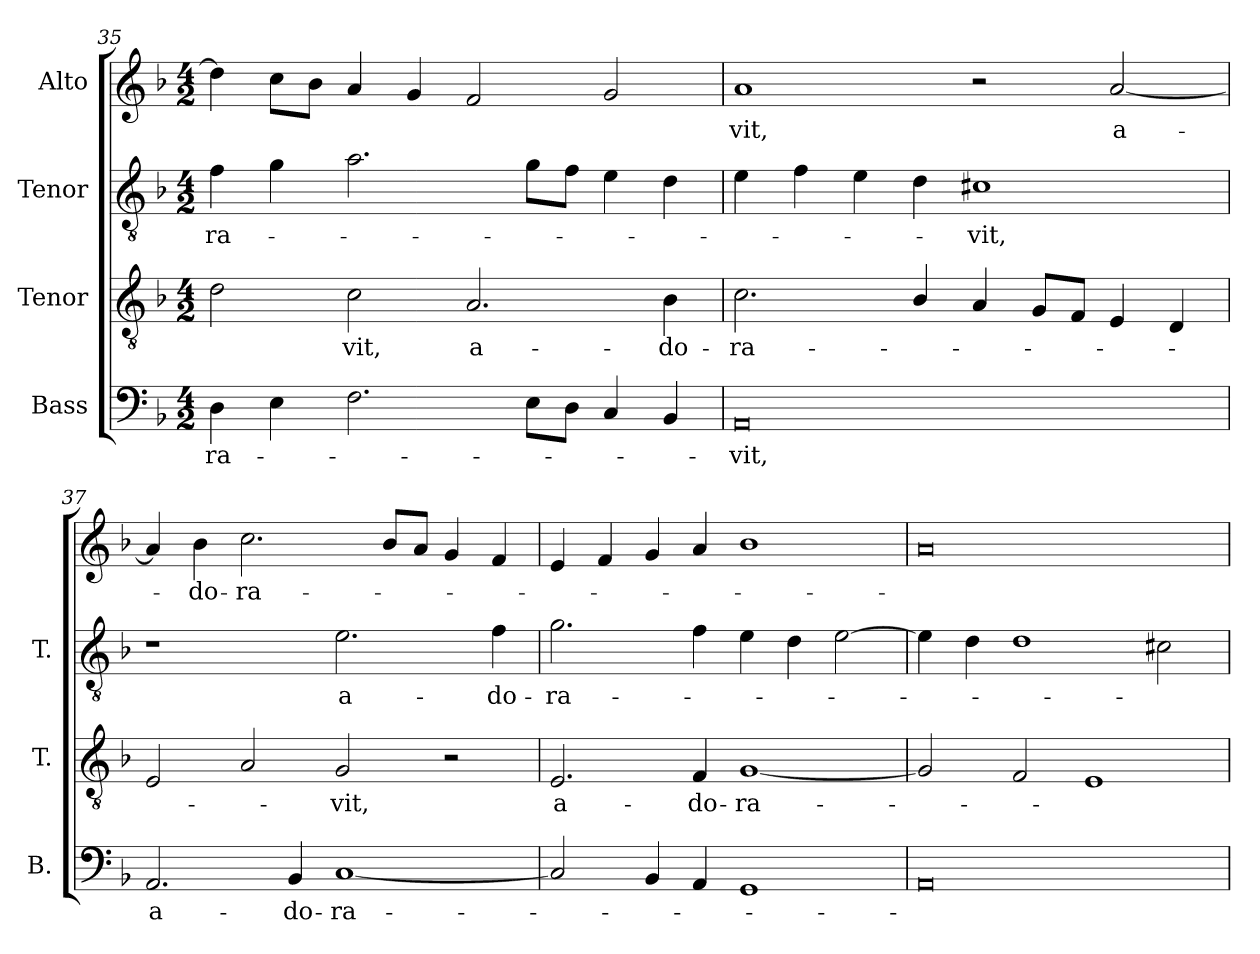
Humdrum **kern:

**kern	**text	**kern	**text	**kern	**text	**kern	**text
*part4	*part4	*part3	*part3	*part2	*part2	*part1	*part1
*staff4	*staff4	*staff3	*staff3	*staff2	*staff2	*staff1	*staff1
*I"Bass	*	*I"Tenor	*	*I"Tenor	*	*I"Alto	*
*I'B.	*	*I'T.	*	*I'T.	*	*	*
*clefF4	*	*clefGv2	*	*clefGv2	*	*clefG2	*
*	*	*ITrd7c12	*	*ITrd7c12	*	*	*
*k[b-]	*	*k[b-]	*	*k[b-]	*	*k[b-]	*
*F:	*	*F:	*	*F:	*	*F:	*
*M4/2	*	*M4/2	*	*M4/2	*	*M4/2	*
=35	=35	=35	=35	=35	=35	=35	=35
!	!LO:LY:b:color=#000000	!	!	!	!	!	!
!	!	!	!	!	!LO:LY:b:color=#000000	!	!
4Di\	-ra-	2Di\	.	4Fi\	-ra-	4ddi\]	.
4Ei\	.	.	.	4Gi\	.	8cci\L	.
.	.	.	.	.	.	8b-i\J	.
!	!	!	!LO:LY:b:color=#000000	!	!	!	!
2.Fi\	.	2Ci\	-vit,	2.Ai\	.	4ai/	.
.	.	.	.	.	.	4gi/	.
!	!	!	!LO:LY:b:color=#000000	!	!	!	!
.	.	2.AAi/	a-	.	.	2fi/	.
8Ei\L	.	.	.	8Gi\L	.	.	.
8Di\J	.	.	.	8Fi\J	.	.	.
4Ci/	.	.	.	4Ei\	.	2gi/	.
!	!	!	!LO:LY:b:color=#000000	!	!	!	!
4BB-i/	.	4BB-i\	-do-	4Di\	.	.	.
!!LO:PB:g=z
=36	=36	=36	=36	=36	=36	=36	=36
!	!LO:LY:b:color=#000000	!	!	!	!	!	!
!	!	!	!LO:LY:b:color=#000000	!	!	!	!
!	!	!	!	!	!	!	!LO:LY:b:color=#000000
0AAi	-vit,	2.Ci\	-ra-	4Ei\	.	1ai	-vit,
.	.	.	.	4Fi\	.	.	.
.	.	.	.	4Ei\	.	.	.
.	.	4BB-i/	.	4Di\	.	.	.
!	!	!	!	!	!LO:LY:b:color=#000000	!	!
.	.	4AAi/	.	1C#Xi	-vit,	2r	.
.	.	8GGi/L	.	.	.	.	.
.	.	8FFi/J	.	.	.	.	.
!	!	!	!	!	!	!	!LO:LY:b:color=#000000
.	.	4EEi/	.	.	.	[2ai/	a-
.	.	4DDi/	.	.	.	.	.
=37	=37	=37	=37	=37	=37	=37	=37
!	!LO:LY:b:color=#000000	!	!	!	!	!	!
2.AAi/	a-	2EEi/	.	1r	.	4ai/]	.
!	!	!	!	!	!	!	!LO:LY:b:color=#000000
.	.	.	.	.	.	4b-i\	-do-
!	!	!	!	!	!	!	!LO:LY:b:color=#000000
.	.	2AAi/	.	.	.	2.cci\	-ra-
!	!LO:LY:b:color=#000000	!	!	!	!	!	!
4BB-i/	-do-	.	.	.	.	.	.
!	!LO:LY:b:color=#000000	!	!	!	!	!	!
!	!	!	!LO:LY:b:color=#000000	!	!	!	!
!	!	!	!	!	!LO:LY:b:color=#000000	!	!
[1Ci	-ra-	2GGi/	-vit,	2.Ei\	a-	.	.
.	.	.	.	.	.	8b-i/L	.
.	.	.	.	.	.	8ai/J	.
.	.	2r	.	.	.	4gi/	.
!	!	!	!	!	!LO:LY:b:color=#000000	!	!
.	.	.	.	4Fi\	-do-	4fi/	.
=38	=38	=38	=38	=38	=38	=38	=38
!	!	!	!LO:LY:b:color=#000000	!	!	!	!
!	!	!	!	!	!LO:LY:b:color=#000000	!	!
2Ci/]	.	2.EEi/	a-	2.Gi\	-ra-	4ei/	.
.	.	.	.	.	.	4fi/	.
4BB-i/	.	.	.	.	.	4gi/	.
!	!	!	!LO:LY:b:color=#000000	!	!	!	!
4AAi/	.	4FFi/	-do-	4Fi\	.	4ai/	.
!	!	!	!LO:LY:b:color=#000000	!	!	!	!
1GGi	.	[1GGi	-ra-	4Ei\	.	1b-i	.
.	.	.	.	4Di\	.	.	.
.	.	.	.	[2Ei\	.	.	.
=39	=39	=39	=39	=39	=39	=39	=39
0AAi	.	2GGi/]	.	4Ei\]	.	0ai	.
.	.	.	.	4Di\	.	.	.
.	.	2FFi/	.	1Di	.	.	.
.	.	1EEi	.	.	.	.	.
.	.	.	.	2C#Xi\	.	.	.
=	=	=	=	=	=	=	=
*-	*-	*-	*-	*-	*-	*-	*-
